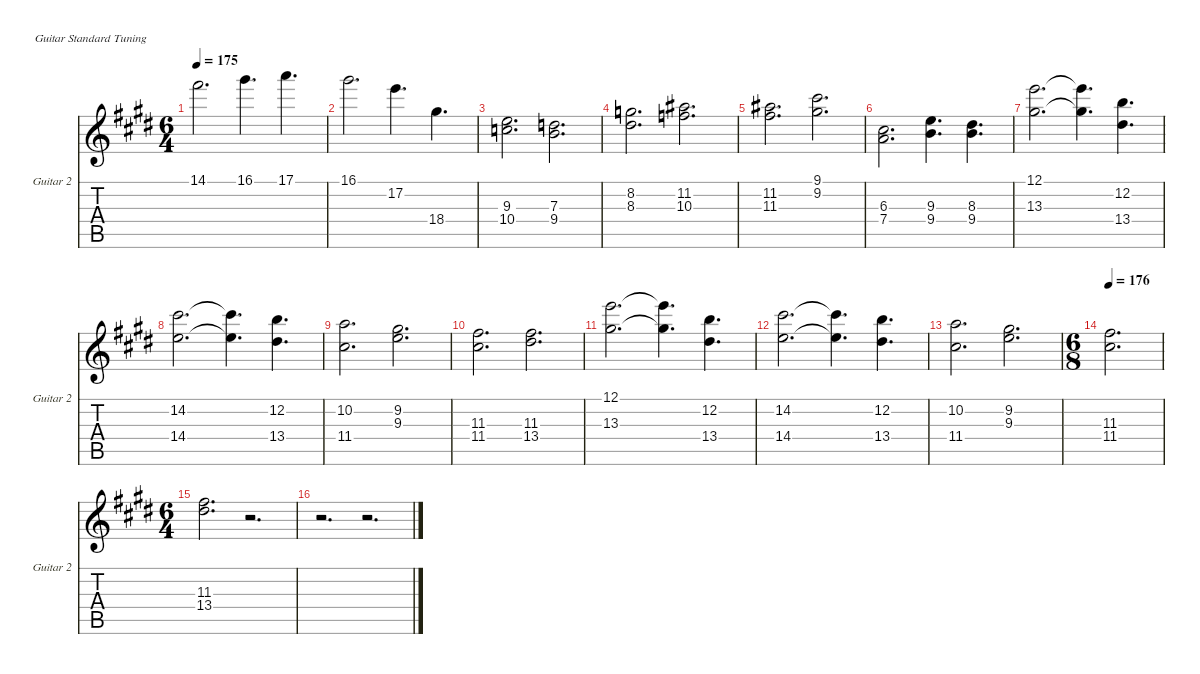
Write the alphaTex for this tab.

\defaultSystemsLayout 4
\hideDynamics
\bracketExtendMode nobrackets
\useSystemSignSeparator
\singleTrackTrackNamePolicy allsystems
\multiTrackTrackNamePolicy allsystems
\firstSystemTrackNameMode fullname
\otherSystemsTrackNameMode fullname
\firstSystemTrackNameOrientation horizontal
\otherSystemsTrackNameOrientation horizontal
\track ("Guitar 2" "n.guit.") {instrument acousticguitarnylon}
\staff {score tabs}
\tuning (E4 B3 G3 D3 A2 E2)
\ts (6 4)
\tempo 175
\clef g2
\ks e
14.1{acc #}.2{d dy mp beam Down} 16.1{acc #}.4{d beam Down} 17.1{acc forcenatural}.4{d beam Down} |
16.1{acc #}.2{d beam Down} 17.2{acc forcenatural}.4{d beam Down} 18.4{acc #}.4{d beam Down} |
(9.3{acc forcenatural} 10.4{acc forcenatural}).2{d beam Down} (7.3{acc forcenatural} 9.4{acc forcenatural}).2{d beam Down} |
(8.2{acc forcenatural} 8.3{acc #}).2{d beam Down} (11.2{acc #} 10.3{acc forcenatural}).2{d beam Down} |
(11.2{acc #} 11.3{acc #}).2{d beam Down} (9.1{acc #} 9.2{acc #}).2{d beam Down} |
(6.3{acc #} 7.4{acc forcenatural}).2{d beam Down} (9.3{acc forcenatural} 9.4{acc forcenatural}).4{d beam Down} (8.3{acc #} 9.4{acc forcenatural}).4{d beam Down} |
(12.1{acc forcenatural} 13.3{acc #}).2{d beam Down} (12.1{t acc forcenatural} 13.3{t acc #}).4{d dy f beam Down} (12.2{acc forcenatural} 13.4{acc #}).4{d dy mp beam Down} |
(14.2{acc #} 14.4{acc forcenatural}).2{d beam Down} (14.2{t acc #} 14.4{t acc forcenatural}).4{d dy f beam Down} (12.2{acc forcenatural} 13.4{acc #}).4{d dy mp beam Down} |
(10.2{acc forcenatural} 11.4{acc #}).2{d beam Down} (9.2{acc #} 9.3{acc forcenatural}).2{d beam Down} |
(11.3{acc #} 11.4{acc #}).2{d beam Down} (11.3{acc #} 13.4{acc #}).2{d beam Down} |
(12.1{acc forcenatural} 13.3{acc #}).2{d beam Down} (12.1{t acc forcenatural} 13.3{t acc #}).4{d dy f beam Down} (12.2{acc forcenatural} 13.4{acc #}).4{d dy mp beam Down} |
(14.2{acc #} 14.4{acc forcenatural}).2{d beam Down} (14.2{t acc #} 14.4{t acc forcenatural}).4{d dy f beam Down} (12.2{acc forcenatural} 13.4{acc #}).4{d dy mp beam Down} |
(10.2{acc forcenatural} 11.4{acc #}).2{d beam Down} (9.2{acc #} 9.3{acc forcenatural}).2{d beam Down} |
\ts (6 8)
\beaming (8 3 3 3 3)
\tempo 176
(11.3{acc #} 11.4{acc #}).2{d beam Down} |
\ts (6 4)
\beaming (8 3 3 3 3)
(11.3{acc #} 13.4{acc #}).2{d dy f beam Down} r.2{d beam Down} |
r.2{d beam Down} r.2{d beam Down}
